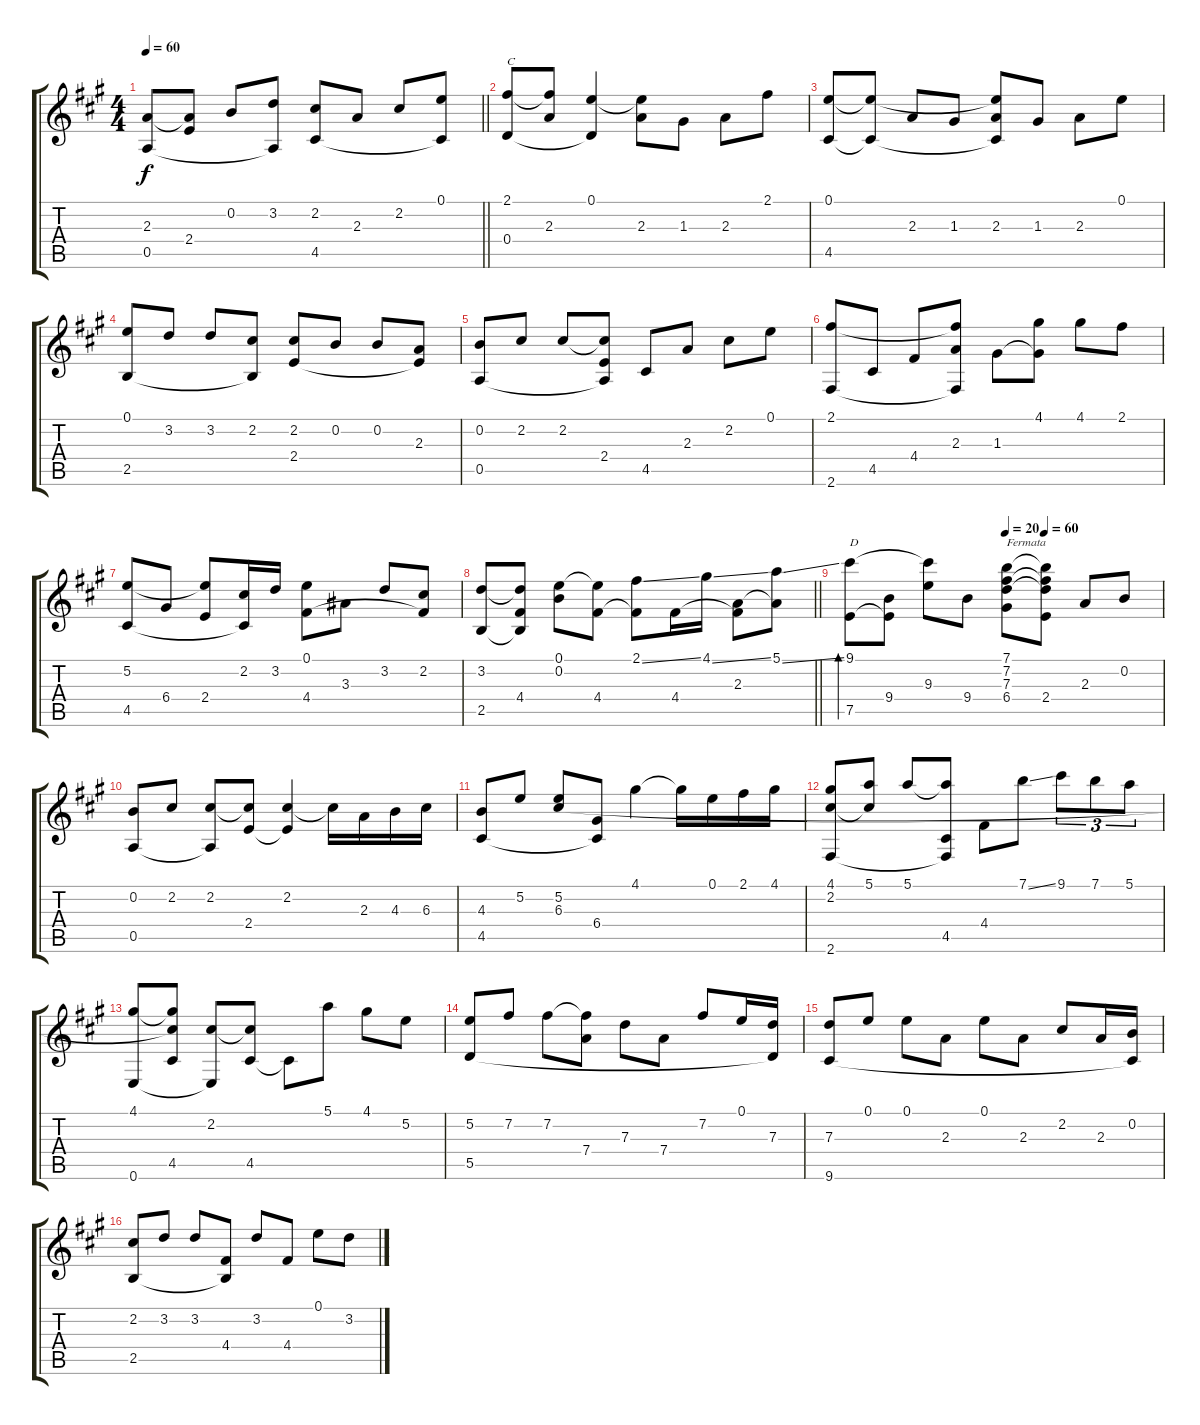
\track "" {instrument acousticguitarnylon}
\staff {score tabs}
\tuning (E4 B3 G3 D3 A2 E2) {hide}
\ts (4 4)
\tempo 60
\clef g2
\barLineRight lightlight
\ks a
(2.3 0.5).8{dy f} (2.3{t} 2.4).8 0.2.8 (3.2 0.5{t}).8 (2.2 4.5).8 2.3.8 2.2.8 (0.1 4.5{t}).8 |
(2.1 0.4).8{txt "C"} (2.1{t} 2.3).8 (0.1 0.4{t}).4 (0.1{t} 2.3).8 1.3.8 2.3.8 2.1.8 |
(0.1 4.5).8 (0.1{t} 4.5{t}).8 2.3.8 1.3.8 (0.1{t} 2.3 4.5{t}).8 1.3.8 2.3.8 0.1.8 |
(0.1 2.5).8 3.2.8 3.2.8 (2.2 2.5{t}).8 (2.2 2.4).8 0.2.8 0.2.8 (2.3 2.4{t}).8 |
(0.2 0.5).8 2.2.8 2.2.8 (2.2{t} 2.4 0.5{t}).8 4.5.8 2.3.8 2.2.8 0.1.8 |
(2.1 2.6).8 4.5.8 4.4.8 (2.1{t} 2.3 2.6{t}).8 1.3.8 (4.1 1.3{t}).8 4.1.8 2.1.8 |
(5.2 4.5).8 6.4.8 (5.2{t} 2.4).8 (2.2 4.5{t}).16 3.2.16 (0.1 4.4).8 3.3.8 3.2.8 (2.2 4.4{t}).8 |
\barLineRight lightlight
(3.2 2.5).8 (3.2{t} 4.4 2.5{t}).8 (0.1 0.2).8 (0.1{t} 4.4).8 (2.1{ss} 4.4{t}).8 4.4.16 4.1{ss}.16 (2.3 4.4{t}).8 (5.1{ss} 2.3{t}).8 |
\tempo (20 0.5)
\tempo (60 0.625)
(9.1 7.5).8{bd 240 txt "D"} (9.4 7.5{t}).8 (9.1{t} 9.3).8 9.4.8 (7.1 7.2 7.3 6.4).8{txt "Fermata"} (7.1{t} 7.2{t} 7.3{t} 2.4).8 2.3.8 0.2.8 |
(0.2 0.5).8 2.2.8 (2.2 0.5{t}).8 (2.2{t} 2.4).8 (2.2 2.4{t}).4 2.2{t}.16 2.3.16 4.3.16 6.3.16 |
(4.3 4.5).8 5.2.8 (5.2 6.3).8 (6.4 4.5{t}).8 4.1.4 4.1{t}.16 0.1.16 2.1.16 4.1.16 |
(4.1 2.2 2.6).8 (5.1 2.2{t}).8 5.1.8 (5.1{t} 4.5 2.6{t}).8 4.4.8 7.1{ss}.8 9.1.8{tu (3 2)} 7.1.8{tu (3 2)} 5.1.8{tu (3 2)} |
(4.1 0.6).8 (4.1{t} 6.3{t} 4.5).8 (2.2 0.6{t}).8 (2.2{t} 4.5).8 4.5{t}.8 5.1.8 4.1.8 5.2.8 |
(5.2 5.5).8 7.2.8 7.2.8 (7.2{t} 7.4).8 7.3.8 7.4.8 7.2.8 0.1.16 (7.3 5.5{t}).16 |
(7.3 9.6).8 0.1.8 0.1.8 2.3.8 0.1.8 2.3.8 2.2.8 2.3.16 (0.2 9.6{t}).16 |
(2.2 2.5).8 3.2.8 3.2.8 (4.4 2.5{t}).8 3.2.8 4.4.8 0.1.8 3.2.8
